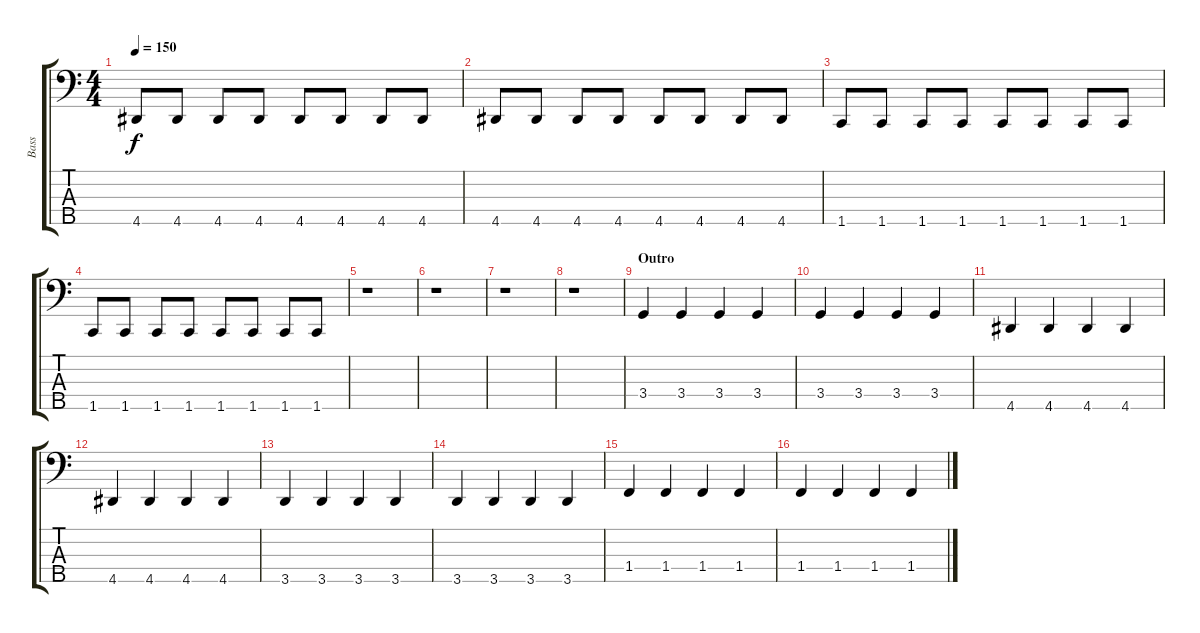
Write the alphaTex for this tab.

\track ("Bass" "Bass") {instrument electricbasspick}
\staff {score tabs}
\tuning (G2 D2 A1 E1 B0) {hide}
\ts (4 4)
\tempo 150
\clef f4
\ks c
4.5.8{dy f} 4.5.8 4.5.8 4.5.8 4.5.8 4.5.8 4.5.8 4.5.8 |
4.5.8 4.5.8 4.5.8 4.5.8 4.5.8 4.5.8 4.5.8 4.5.8 |
1.5.8 1.5.8 1.5.8 1.5.8 1.5.8 1.5.8 1.5.8 1.5.8 |
1.5.8 1.5.8 1.5.8 1.5.8 1.5.8 1.5.8 1.5.8 1.5.8 |
r.1 |
r.1 |
r.1 |
r.1 |
\section ("" "Outro")
3.4.4 3.4.4 3.4.4 3.4.4 |
3.4.4 3.4.4 3.4.4 3.4.4 |
4.5.4 4.5.4 4.5.4 4.5.4 |
4.5.4 4.5.4 4.5.4 4.5.4 |
3.5.4 3.5.4 3.5.4 3.5.4 |
3.5.4 3.5.4 3.5.4 3.5.4 |
1.4.4 1.4.4 1.4.4 1.4.4 |
1.4.4 1.4.4 1.4.4 1.4.4
